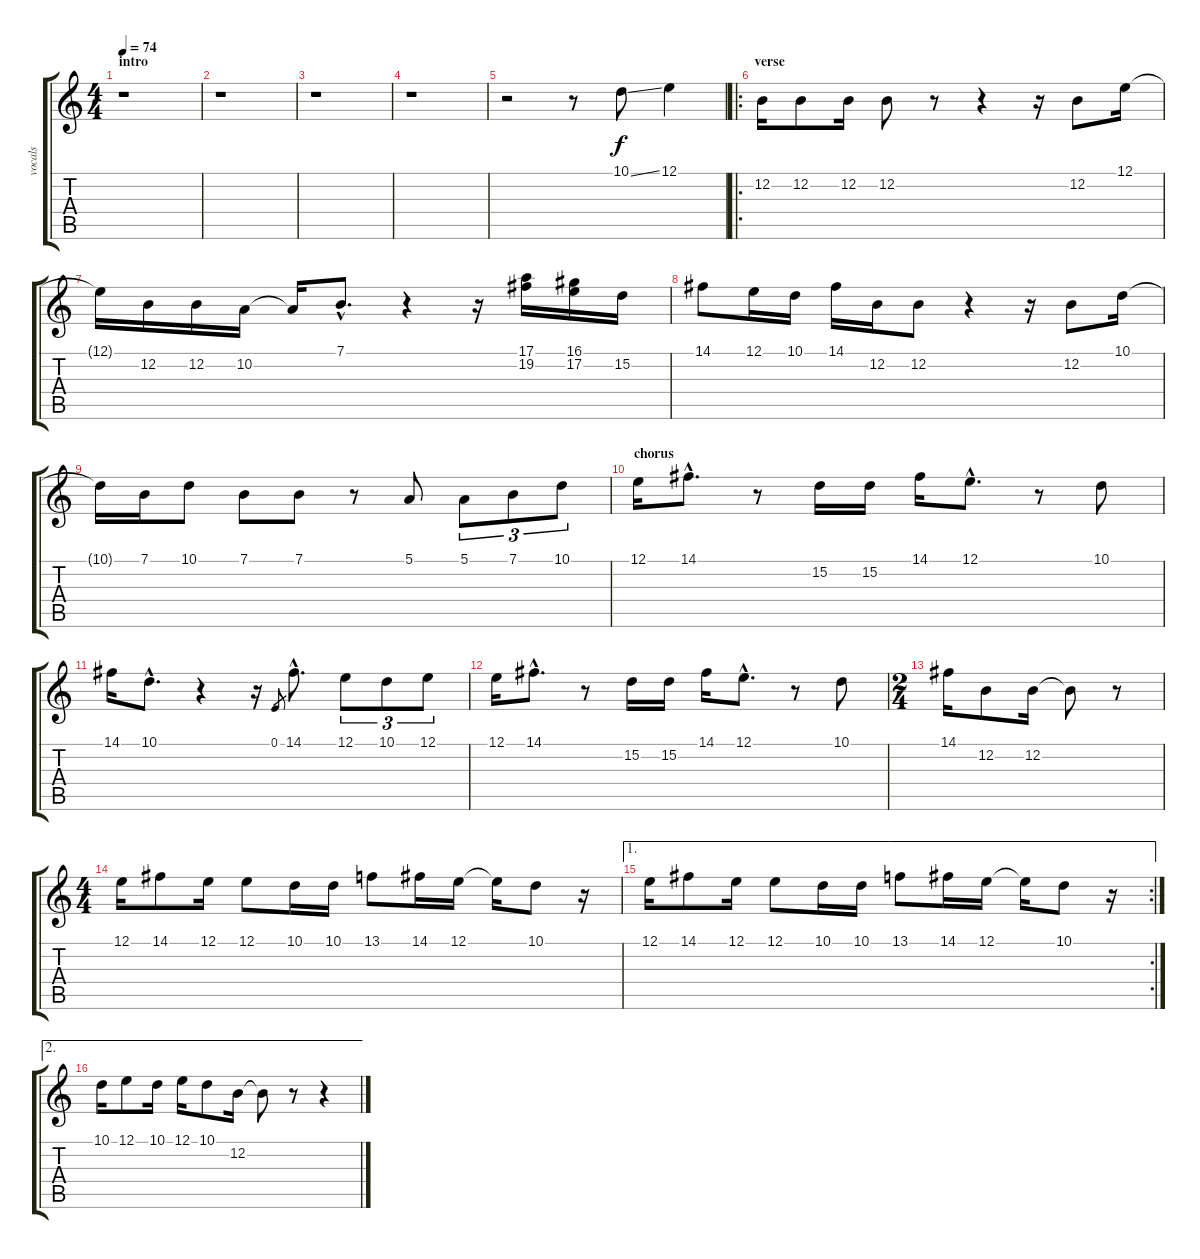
\track ("vocals" "vocals") {instrument accordion}
\staff {score tabs}
\tuning (E4 B3 G3 D3 A2 E2) {hide}
\ts (4 4)
\section ("" "intro")
\tempo 74
\clef g2
\ks c
r.1{dy f instrument accordion} |
r.1 |
r.1 |
r.1 |
r.2 r.8 10.1{ss}.8 12.1.4 |
\ro
\section ("" "verse")
12.2.16 12.2.8 12.2.16 12.2.8 r.8 r.4 r.16 12.2.8 12.1.16 |
12.1{t}.16 12.2.16 12.2.16 10.2.16 10.2{t}.16 7.1{hac}.8{d} r.4 r.16 (17.1 19.2).16 (16.1 17.2).16 15.2.16 |
14.1.8 12.1.16 10.1.16 14.1.16 12.2.16 12.2.8 r.4 r.16 12.2.8 10.1.16 |
10.1{t}.16 7.1.16 10.1.8 7.1.8 7.1.8 r.8 5.1.8 5.1.8{tu (3 2)} 7.1.8{tu (3 2)} 10.1.8{tu (3 2)} |
\section ("" " chorus")
12.1.16 14.1{hac}.8{d} r.8 15.2.16 15.2.16 14.1.16 12.1{hac}.8{d} r.8 10.1.8 |
14.1.16 10.1{hac}.8{d} r.4 r.16 0.1.8{gr} 14.1{hac}.8{d} 12.1.8{tu (3 2)} 10.1.8{tu (3 2)} 12.1.8{tu (3 2)} |
12.1.16 14.1{hac}.8{d} r.8 15.2.16 15.2.16 14.1.16 12.1{hac}.8{d} r.8 10.1.8 |
\ts (2 4)
14.1.16 12.2.8 12.2.16 12.2{t}.8 r.8 |
\ts (4 4)
12.1.16 14.1.8 12.1.16 12.1.8 10.1.16 10.1.16 13.1.8 14.1.16 12.1.16 12.1{t}.16 10.1.8 r.16 |
\ae 1
\rc 2
12.1.16 14.1.8 12.1.16 12.1.8 10.1.16 10.1.16 13.1.8 14.1.16 12.1.16 12.1{t}.16 10.1.8 r.16 |
\ae 2
10.1.16 12.1.8 10.1.16 12.1.16 10.1.8 12.2.16 12.2{t}.8 r.8 r.4
